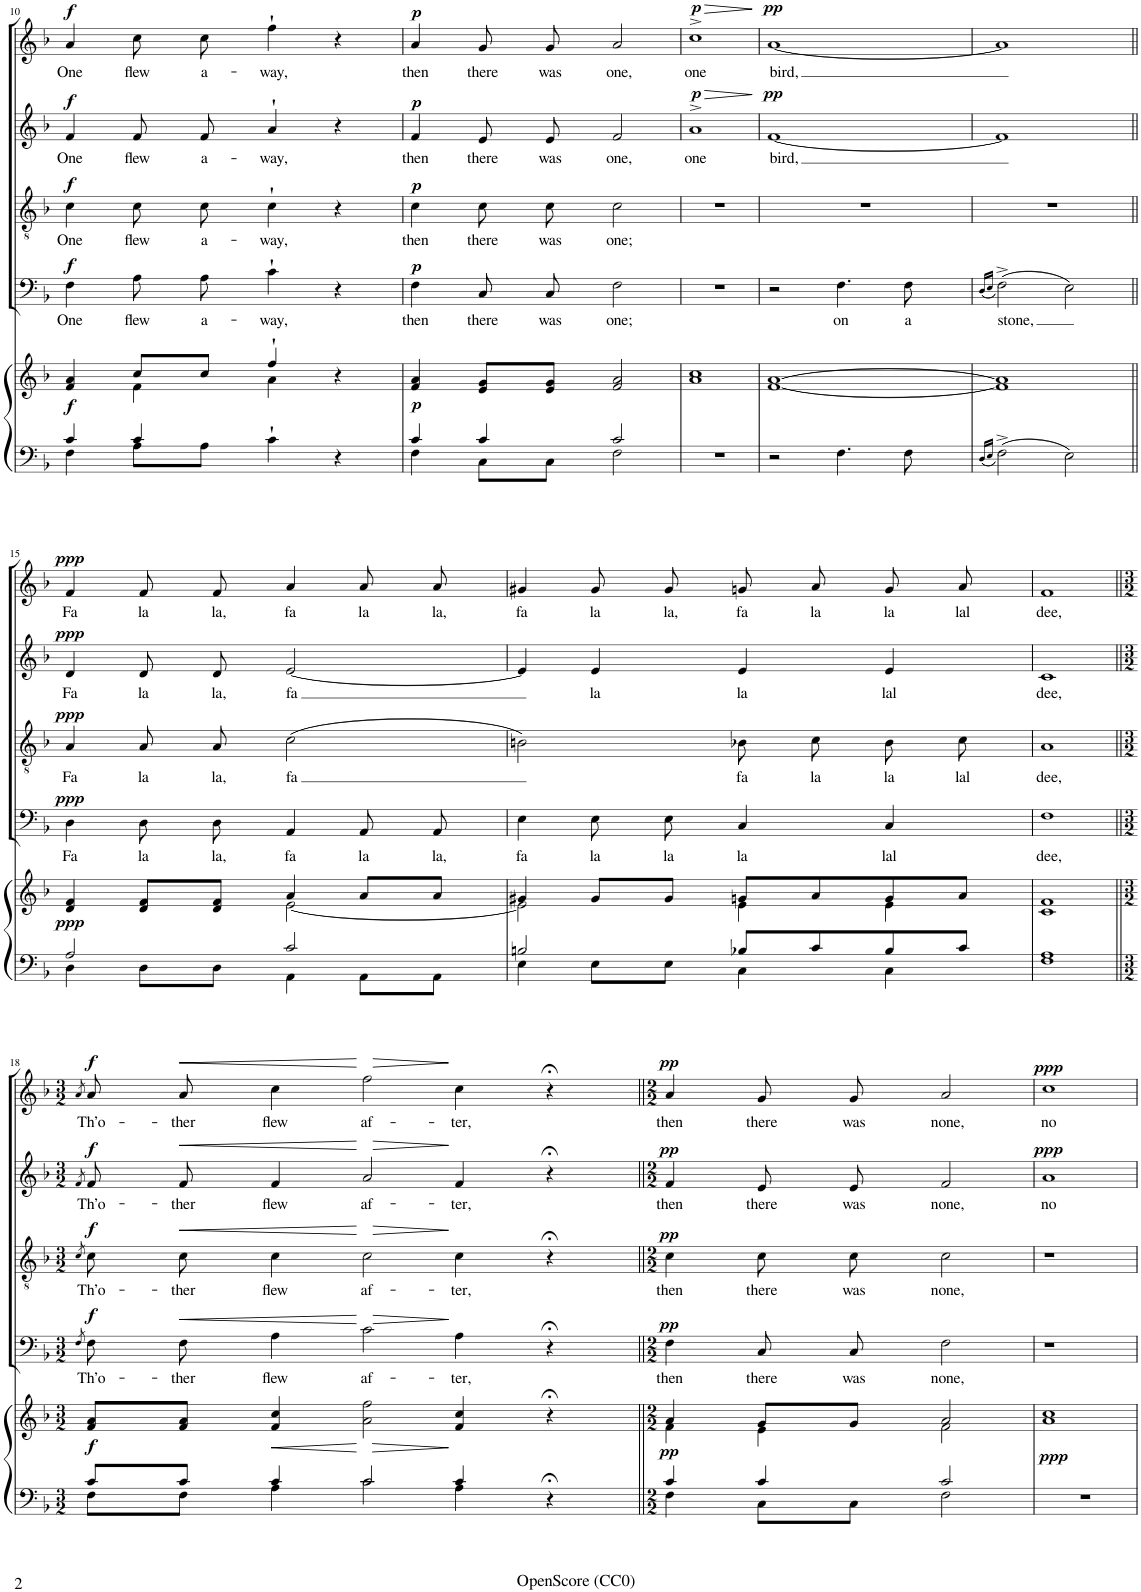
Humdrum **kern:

**kern	**kern	**dynam	**kern	**text	**dynam	**kern	**text	**dynam	**kern	**text	**dynam	**kern	**text	**dynam
*part5	*part5	*part5	*part4	*part4	*part4	*part3	*part3	*part3	*part2	*part2	*part2	*part1	*part1	*part1
*staff6	*staff5	*staff5/6	*staff4	*staff4	*staff4	*staff3	*staff3	*staff3	*staff2	*staff2	*staff2	*staff1	*staff1	*staff1
*I"Piano (For practice only)	*	*	*I"Bass	*	*	*I"Tenor	*	*	*I"Alto	*	*	*I"Soprano	*	*
*I'Pno	*	*	*	*	*	*	*	*	*	*	*	*	*	*
!!LO:PB:g=z
*clefF4	*clefG2	*	*clefF4	*	*	*clefGv2	*	*	*clefG2	*	*	*clefG2	*	*
*	*	*	*	*	*	*Trd1c2	*	*	*Trd4c7	*	*	*	*	*
*k[b-]	*k[b-]	*	*k[b-]	*	*	*k[b-]	*	*	*k[b-]	*	*	*k[b-]	*	*
*M2/2	*M2/2	*	*M2/2	*	*	*M2/2	*	*	*M2/2	*	*	*M2/2	*	*
=10	=10	=10	=10	=10	=10	=10	=10	=10	=10	=10	=10	=10	=10	=10
*^	*^	*	*	*	*	*	*	*	*	*	*	*	*	*
!	!	!	!	!LO:DY:b	!	!LO:LY:b	!LO:DY:a	!	!LO:LY:b	!LO:DY:a	!	!LO:LY:b	!LO:DY:a	!	!LO:LY:b	!LO:DY:a
4c/	4F\	4f/ 4a/	4ryy	f	4F\	One	f	4c\	One	f	4f/	One	f	4a/	One	f
!	!	!	!	!	!	!LO:LY:b	!	!	!LO:LY:b	!	!	!LO:LY:b	!	!	!LO:LY:b	!
4c/	8A\L	8cc/L	4f\	.	8A\	flew	.	8c\L	flew	.	8f/L	flew	.	8cc\L	flew	.
!	!	!	!	!	!	!LO:LY:b	!	!	!LO:LY:b	!	!	!LO:LY:b	!	!	!LO:LY:b	!
.	8A\J	8cc/J	.	.	8A\	a-	.	8c\J	a-	.	8f/J	a-	.	8cc\J	a-	.
!	!	!	!	!	!	!LO:LY:b	!	!	!LO:LY:b	!	!	!LO:LY:b	!	!	!LO:LY:b	!
4c`\	2ryy	4ff`/	4a\	.	4c`>\	-way,	.	4c`>\	-way,	.	4a`>/	-way,	.	4ff`\	-way,	.
4r	.	4r	4ryy	.	4r	.	.	4r	.	.	4r	.	.	4r	.	.
=11	=11	=11	=11	=11	=11	=11	=11	=11	=11	=11	=11	=11	=11	=11	=11	=11
!	!	!	!	!LO:DY:a=2	!	!LO:LY:b	!LO:DY:a	!	!LO:LY:b	!LO:DY:a	!	!LO:LY:b	!LO:DY:a	!	!LO:LY:b	!LO:DY:a
*	*	*v	*v	*	*	*	*	*	*	*	*	*	*	*	*	*
4c/	4F\	4f/ 4a/	p	4F\	then	p	4c\	then	p	4f/	then	p	4a/	then	p
!	!	!	!	!	!LO:LY:b	!	!	!LO:LY:b	!	!	!LO:LY:b	!	!	!LO:LY:b	!
4c/	8C\L	8e/ 8g/L	.	8C/	there	.	8c\L	there	.	8e/L	there	.	8g/L	there	.
!	!	!	!	!	!LO:LY:b	!	!	!LO:LY:b	!	!	!LO:LY:b	!	!	!LO:LY:b	!
.	8C\J	8e/ 8g/J	.	8C/	was	.	8c\J	was	.	8e/J	was	.	8g/J	was	.
!	!	!	!	!	!LO:LY:b	!	!	!LO:LY:b	!	!	!LO:LY:b	!	!	!LO:LY:b	!
2c/	2F\	2f/ 2a/	.	2F\	one;	.	2c\	one;	.	2f/	one,	.	2a/	one,	.
=12	=12	=12	=12	=12	=12	=12	=12	=12	=12	=12	=12	=12	=12	=12	=12
!	!	!	!	!	!	!	!	!	!	!	!LO:LY:b	!LO:HP:b	!	!LO:LY:b	!LO:HP:b
!	!	!	!	!	!	!	!	!	!	!	!	!LO:DY:n=1:a	!	!	!LO:DY:n=1:a
*v	*v	*	*	*	*	*	*	*	*	*	*	*	*	*	*
1r	1a 1cc	.	1r	.	.	1r	.	.	1a^>	one	> p	1cc^	one	> p
.	.	.	.	.	.	.	.	.	.	.	]	.	.	]
=13	=13	=13	=13	=13	=13	=13	=13	=13	=13	=13	=13	=13	=13	=13
!	!	!	!	!	!	!	!	!	!	!LO:LY:b	!LO:DY:a	!	!LO:LY:b	!LO:DY:a
2r	[1f [1a	.	2r	.	.	1r	.	.	[1f	bird,	pp	[1a	bird,	pp
!	!	!	!	!LO:LY:b	!	!	!	!	!	!	!	!	!	!
4.F\	.	.	4.F\	on	.	.	.	.	.	.	.	.	.	.
!	!	!	!	!LO:LY:b	!	!	!	!	!	!	!	!	!	!
8F\	.	.	8F\	a	.	.	.	.	.	.	.	.	.	.
=14	=14	=14	=14	=14	=14	=14	=14	=14	=14	=14	=14	=14	=14	=14
16qD/LL	.	.	(16qD/LL	.	.	.	.	.	.	.	.	.	.	.
16qE/JJ	.	.	16qE/JJ	.	.	.	.	.	.	.	.	.	.	.
!	!	!	!	!LO:LY:b	!	!	!	!	!	!	!	!	!	!
2F^\	1f] 1a]	.	(2F^\)	stone,	.	1r	.	.	1f]	.	.	1a]	.	.
2E\	.	.	2E\)	.	.	.	.	.	.	.	.	.	.	.
!!LO:LB:g=z
=15||	=15||	=15||	=15||	=15||	=15||	=15||	=15||	=15||	=15||	=15||	=15||	=15||	=15||	=15||
*^	*^	*	*	*	*	*	*	*	*	*	*	*	*	*
!	!	!	!	!LO:DY:b	!	!LO:LY:b	!LO:DY:a	!	!LO:LY:b	!LO:DY:a	!	!LO:LY:b	!LO:DY:a	!	!LO:LY:b	!LO:DY:a
2A/	4D\	4d/ 4f/	2ryy	ppp	4D\	Fa	ppp	4A/	Fa	ppp	4d/	Fa	ppp	4f/	Fa	ppp
!	!	!	!	!	!	!LO:LY:b	!	!	!LO:LY:b	!	!	!LO:LY:b	!	!	!LO:LY:b	!
.	8D\L	8d/ 8f/L	.	.	8D\	la	.	8A/L	la	.	8d/L	la	.	8f/L	la	.
!	!	!	!	!	!	!LO:LY:b	!	!	!LO:LY:b	!	!	!LO:LY:b	!	!	!LO:LY:b	!
.	8D\J	8d/ 8f/J	.	.	8D\	la,	.	8A/J	la,	.	8d/J	la,	.	8f/J	la,	.
!	!	!	!	!	!	!LO:LY:b	!	!	!LO:LY:b	!	!	!LO:LY:b	!	!	!LO:LY:b	!
2c/	4AA\	4a/	[2e\	.	4AA/	fa	.	(2c\	fa	.	[2e/	fa	.	4a/	fa	.
!	!	!	!	!	!	!LO:LY:b	!	!	!	!	!	!	!	!	!LO:LY:b	!
.	8AA\L	8a/L	.	.	8AA/	la	.	.	.	.	.	.	.	8a/L	la	.
!	!	!	!	!	!	!LO:LY:b	!	!	!	!	!	!	!	!	!LO:LY:b	!
.	8AA\J	8a/J	.	.	8AA/	la,	.	.	.	.	.	.	.	8a/J	la,	.
=16	=16	=16	=16	=16	=16	=16	=16	=16	=16	=16	=16	=16	=16	=16	=16	=16
!	!	!	!	!	!	!LO:LY:b	!	!	!	!	!	!	!	!	!LO:LY:b	!
2Bn/	4E\	4g#X/	2e\]	.	4E\	fa	.	2Bn\)	.	.	4e/]	.	.	4g#X/	fa	.
!	!	!	!	!	!	!LO:LY:b	!	!	!	!	!	!LO:LY:b	!	!	!LO:LY:b	!
.	8E\L	8g#/L	.	.	8E\	la	.	.	.	.	4e/	la	.	8g#/L	la	.
!	!	!	!	!	!	!LO:LY:b	!	!	!	!	!	!	!	!	!LO:LY:b	!
.	8E\J	8g#/J	.	.	8E\	la	.	.	.	.	.	.	.	8g#/J	la,	.
!	!	!	!	!	!	!LO:LY:b	!	!	!LO:LY:b	!	!	!LO:LY:b	!	!	!LO:LY:b	!
8B-X/L	4C\	8gn/L	4e\	.	4C/	la	.	8B-X\L	fa	.	4e/	la	.	8gn/L	fa	.
!	!	!	!	!	!	!	!	!	!LO:LY:b	!	!	!	!	!	!LO:LY:b	!
8c/	.	8a/	.	.	.	.	.	8c\	la	.	.	.	.	8a/	la	.
!	!	!	!	!	!	!LO:LY:b	!	!	!LO:LY:b	!	!	!LO:LY:b	!	!	!LO:LY:b	!
8B-/	4C\	8g/	4e\	.	4C/	lal	.	8B-\	la	.	4e/	lal	.	8g/	la	.
!	!	!	!	!	!	!	!	!	!LO:LY:b	!	!	!	!	!	!LO:LY:b	!
8c/J	.	8a/J	.	.	.	.	.	8c\J	lal	.	.	.	.	8a/J	lal	.
*v	*v	*	*	*	*	*	*	*	*	*	*	*	*	*	*	*
*	*v	*v	*	*	*	*	*	*	*	*	*	*	*	*	*
=17	=17	=17	=17	=17	=17	=17	=17	=17	=17	=17	=17	=17	=17	=17
!	!	!	!	!LO:LY:b	!	!	!LO:LY:b	!	!	!LO:LY:b	!	!	!LO:LY:b	!
1F 1A	1c 1f	.	1F	dee,	.	1A	dee,	.	1c	dee,	.	1f	dee,	.
!!LO:LB:g=z
=18||	=18||	=18||	=18||	=18||	=18||	=18||	=18||	=18||	=18||	=18||	=18||	=18||	=18||	=18||
*M3/2	*M3/2	*	*M3/2	*	*	*M3/2	*	*	*M3/2	*	*	*M3/2	*	*
.	.	.	8qF/	.	.	8qc/	.	.	8qf/	.	.	8qa/	.	.
*^	*	*	*	*	*	*	*	*	*	*	*	*	*	*
!	!	!	!LO:DY:b	!	!LO:LY:b	!LO:DY:a	!	!LO:LY:b	!LO:DY:a	!	!LO:LY:b	!LO:DY:a	!	!LO:LY:b	!LO:DY:a
8c/L	8F\L	8f/ 8a/L	f	8F\	Th’o-	f	8c\L	Th’o-	f	8f/L	Th’o-	f	8a/L	Th’o-	f
!	!	!	!	!	!LO:LY:b	!LO:HP:b	!	!LO:LY:b	!LO:HP:b	!	!LO:LY:b	!LO:HP:b	!	!LO:LY:b	!LO:HP:b
8c/J	8F\J	8f/ 8a/J	.	8F\	-ther	<	8c\J	-ther	<	8f/J	-ther	<	8a/J	-ther	<
!	!	!	!LO:HP:b	!	!LO:LY:b	!	!	!LO:LY:b	!	!	!LO:LY:b	!	!	!LO:LY:b	!
4c/	4A\	4f/ 4cc/	<	4A\	flew	.	4c\	flew	.	4f/	flew	.	4cc\	flew	.
!	!	!	!LO:HP:n=1:b	!	!LO:LY:b	!LO:HP:n=1:b	!	!LO:LY:b	!LO:HP:n=1:b	!	!LO:LY:b	!LO:HP:n=1:b	!	!LO:LY:b	!LO:HP:n=1:b
2c/	2c\	2a\ 2ff\	[ >	2c\	af-	[ >	2c\	af-	[ >	2a/	af-	[ >	2ff\	af-	[ >
!	!	!	!	!	!LO:LY:b	!	!	!LO:LY:b	!	!	!LO:LY:b	!	!	!LO:LY:b	!
4c/	4A\	4f/ 4cc/	]	4A\	-ter,	]	4c\	-ter,	]	4f/	-ter,	]	4cc\	-ter,	]
4r;<	4ryy	4r;<	.	4r;<	.	.	4r;<	.	.	4r;<	.	.	4r;<	.	.
=19||	=19||	=19||	=19||	=19||	=19||	=19||	=19||	=19||	=19||	=19||	=19||	=19||	=19||	=19||	=19||
*M2/2	*	*M2/2	*	*M2/2	*	*	*M2/2	*	*	*M2/2	*	*	*M2/2	*	*
*	*	*^	*	*	*	*	*	*	*	*	*	*	*	*	*
!	!	!	!	!LO:DY:b	!	!LO:LY:b	!LO:DY:a	!	!LO:LY:b	!LO:DY:a	!	!LO:LY:b	!LO:DY:a	!	!LO:LY:b	!LO:DY:a
4c/	4F\	4a/	4f\	pp	4F\	then	pp	4c\	then	pp	4f/	then	pp	4a/	then	pp
!	!	!	!	!	!	!LO:LY:b	!	!	!LO:LY:b	!	!	!LO:LY:b	!	!	!LO:LY:b	!
4c/	8C\L	8g/L	4e\	.	8C/	there	.	8c\L	there	.	8e/L	there	.	8g/L	there	.
!	!	!	!	!	!	!LO:LY:b	!	!	!LO:LY:b	!	!	!LO:LY:b	!	!	!LO:LY:b	!
.	8C\J	8g/J	.	.	8C/	was	.	8c\J	was	.	8e/J	was	.	8g/J	was	.
!	!	!	!	!	!	!LO:LY:b	!	!	!LO:LY:b	!	!	!LO:LY:b	!	!	!LO:LY:b	!
2c/	2F\	2a/	2f\	.	2F\	none,	.	2c\	none,	.	2f/	none,	.	2a/	none,	.
=20	=20	=20	=20	=20	=20	=20	=20	=20	=20	=20	=20	=20	=20	=20	=20	=20
!	!	!	!	!LO:DY:b	!	!	!	!	!	!	!	!LO:LY:b	!LO:DY:a	!	!LO:LY:b	!LO:DY:a
*v	*v	*	*	*	*	*	*	*	*	*	*	*	*	*	*	*
*	*v	*v	*	*	*	*	*	*	*	*	*	*	*	*	*
1r	1a 1cc	ppp	1r	.	.	1r	.	.	1a	no	ppp	1cc	no	ppp
=	=	=	=	=	=	=	=	=	=	=	=	=	=	=
*-	*-	*-	*-	*-	*-	*-	*-	*-	*-	*-	*-	*-	*-	*-
